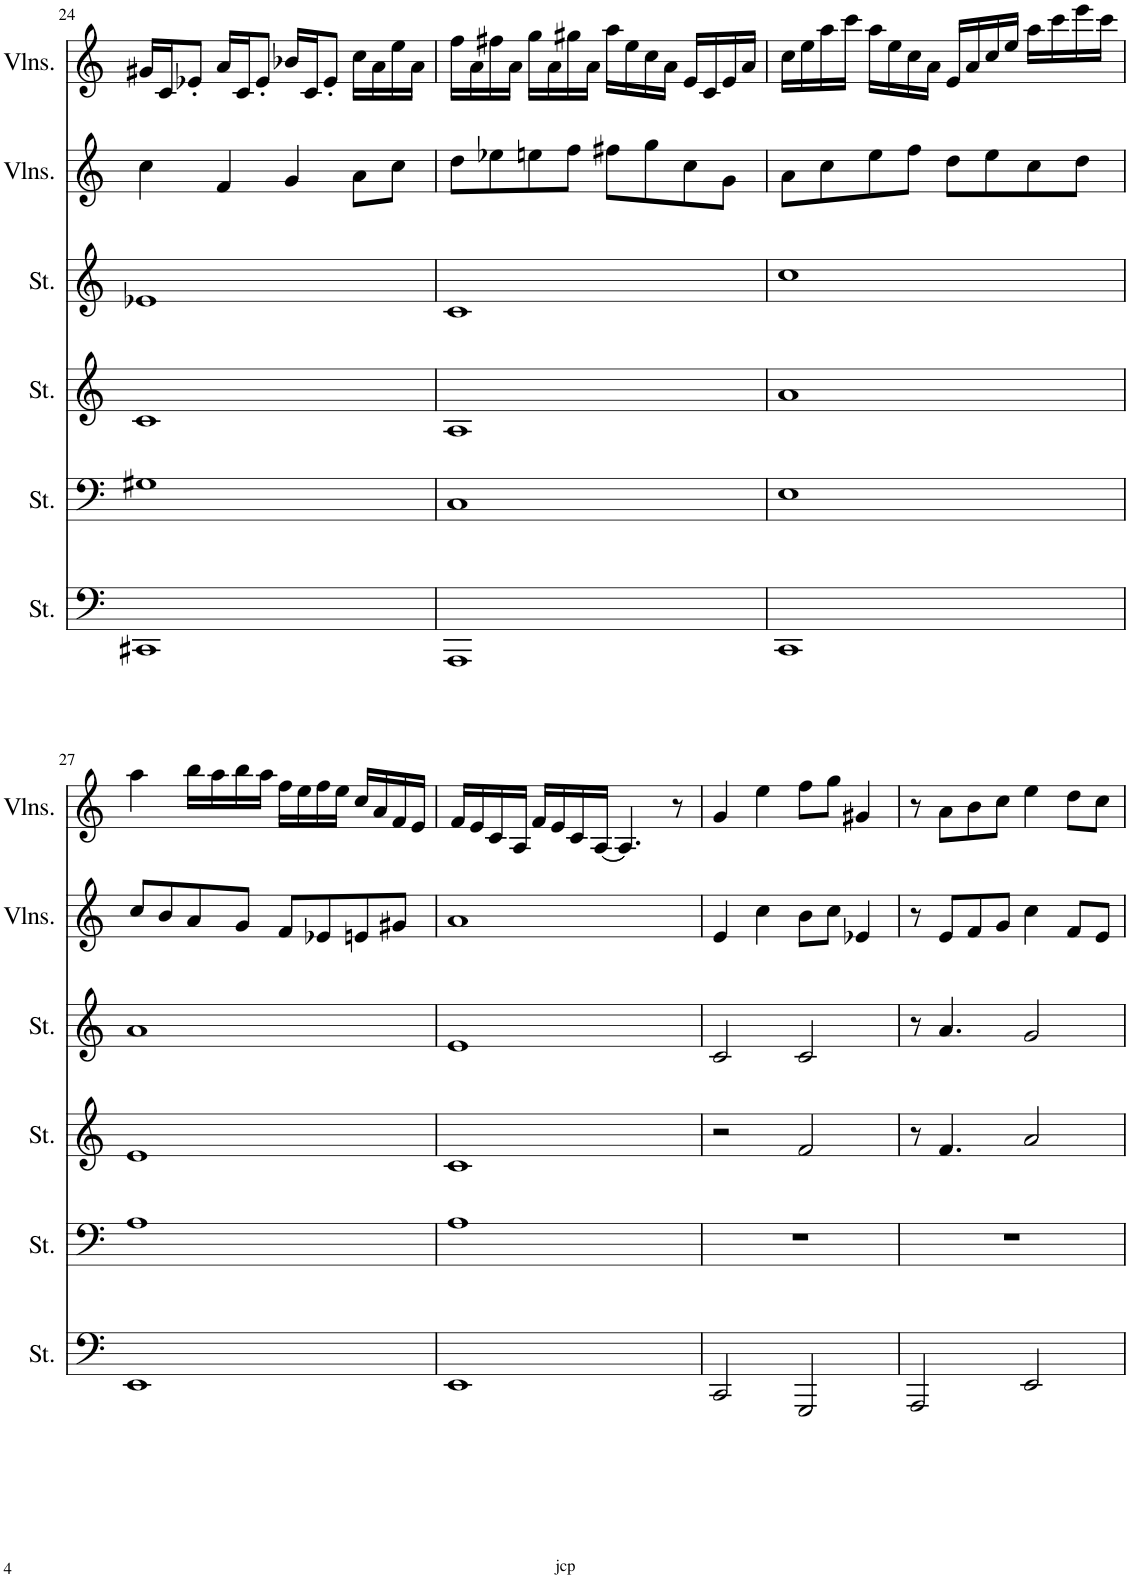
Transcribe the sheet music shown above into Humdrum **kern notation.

**kern	**kern	**kern	**kern	**kern	**kern
*part6	*part5	*part4	*part3	*part2	*part1
*staff6	*staff5	*staff4	*staff3	*staff2	*staff1
*I"Cordes	*I"Cordes	*I"Cordes	*I"Cordes	*I"Violons	*I"Violons
*	*	*	*	*I'Vlns.	*I'Vlns.
!!LO:PB:g=z
*clefF4	*clefG2	*clefF4	*clefF4	*clefG2	*clefG2
*k[]	*k[]	*k[]	*k[]	*k[]	*k[]
*M4/4	*M4/4	*M4/4	*M4/4	*M4/4	*M4/4
=24	=24	=24	=24	=24	=24
1CC#X	1G#X	1c	1e-X	4cc\	16g#X/LL
.	.	.	.	.	16c/J
.	.	.	.	.	8e-X'/J
.	.	.	.	4f/	16a/LL
.	.	.	.	.	16c/J
.	.	.	.	.	8e-'/J
.	.	.	.	4g/	16b-X/LL
.	.	.	.	.	16c/J
.	.	.	.	.	8e-'/J
.	.	.	.	8a\L	16cc\LL
.	.	.	.	.	16a\
.	.	.	.	8cc\J	16ee\
.	.	.	.	.	16a\JJ
=25	=25	=25	=25	=25	=25
1AAA	1C	1A	1c	8dd\L	16ff\LL
.	.	.	.	.	16a\
.	.	.	.	8ee-X\	16ff#X\
.	.	.	.	.	16a\JJ
.	.	.	.	8een\	16gg\LL
.	.	.	.	.	16a\
.	.	.	.	8ff\J	16gg#X\
.	.	.	.	.	16a\JJ
.	.	.	.	8ff#X\L	16aa\LL
.	.	.	.	.	16ee\
.	.	.	.	8gg\	16cc\
.	.	.	.	.	16a\JJ
.	.	.	.	8cc\	16e/LL
.	.	.	.	.	16c/
.	.	.	.	8g\J	16e/
.	.	.	.	.	16a/JJ
=26	=26	=26	=26	=26	=26
1CC	1E	1a	1cc	8a\L	16cc\LL
.	.	.	.	.	16ee\
.	.	.	.	8cc\	16aa\
.	.	.	.	.	16ccc\JJ
.	.	.	.	8ee\	16aa\LL
.	.	.	.	.	16ee\
.	.	.	.	8ff\J	16cc\
.	.	.	.	.	16a\JJ
.	.	.	.	8dd\L	16e/LL
.	.	.	.	.	16a/
.	.	.	.	8ee\	16cc/
.	.	.	.	.	16ee/JJ
.	.	.	.	8cc\	16aa\LL
.	.	.	.	.	16ccc\
.	.	.	.	8dd\J	16eee\
.	.	.	.	.	16ccc\JJ
!!LO:LB:g=z
=27	=27	=27	=27	=27	=27
1EE	1A	1e	1a	8cc/L	4aa\
.	.	.	.	8b/	.
.	.	.	.	8a/	16bb\LL
.	.	.	.	.	16aa\
.	.	.	.	8g/J	16bb\
.	.	.	.	.	16aa\JJ
.	.	.	.	8f/L	16ff\LL
.	.	.	.	.	16ee\
.	.	.	.	8e-X/	16ff\
.	.	.	.	.	16ee\JJ
.	.	.	.	8en/	16cc/LL
.	.	.	.	.	16a/
.	.	.	.	8g#X/J	16f/
.	.	.	.	.	16e/JJ
=28	=28	=28	=28	=28	=28
1EE	1A	1c	1e	1a	16f/LL
.	.	.	.	.	16e/
.	.	.	.	.	16c/
.	.	.	.	.	16A/JJ
.	.	.	.	.	16f/LL
.	.	.	.	.	16e/
.	.	.	.	.	16c/
.	.	.	.	.	[16A/JJ
.	.	.	.	.	4.A/]
.	.	.	.	.	8r
=29	=29	=29	=29	=29	=29
2CC/	1r	2r	2c/	4e/	4g/
.	.	.	.	4cc\	4ee\
2GGG/	.	2f/	2c/	8b\L	8ff\L
.	.	.	.	8cc\J	8gg\J
.	.	.	.	4e-X/	4g#X/
=30	=30	=30	=30	=30	=30
2AAA/	1r	8r	8r	8r	8r
.	.	4.f/	4.a/	8e/L	8a\L
.	.	.	.	8f/	8b\
.	.	.	.	8g/J	8cc\J
2EE/	.	2a/	2g/	4cc\	4ee\
.	.	.	.	8f/L	8dd\L
.	.	.	.	8e/J	8cc\J
=	=	=	=	=	=
*-	*-	*-	*-	*-	*-
